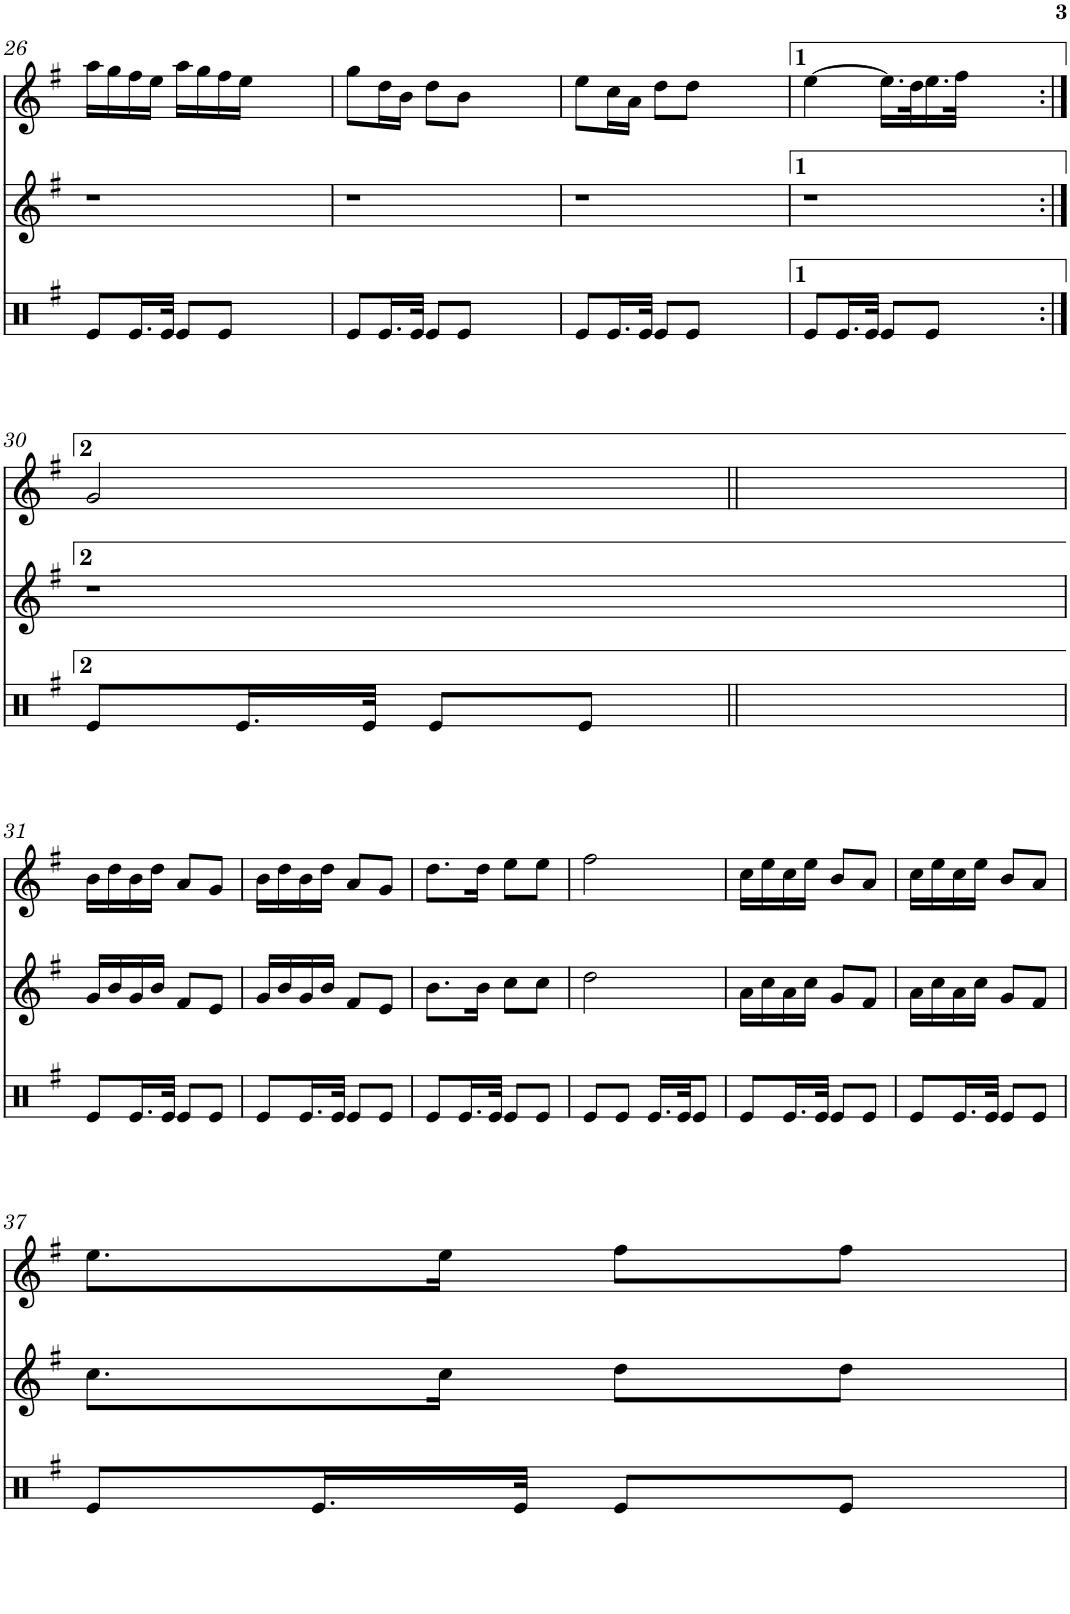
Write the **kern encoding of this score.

**kern	**kern	**kern
*part3	*part2	*part1
*staff3	*staff2	*staff1
*I"Timbal	*I"Gralla 2	*I"Gralla 1
!!LO:PB:g=z
*clefX	*clefG2	*clefG2
*k[f#]	*k[f#]	*k[f#]
*M2/4	*M2/4	*M2/4
=26	=26	=26
8e/L	2r	16aa\LL
.	.	16gg\
16.e/L	.	16ff#\
.	.	16ee\JJ
32e/JJk	.	.
8e/L	.	16aa\LL
.	.	16gg\
8e/J	.	16ff#\
.	.	16ee\JJ
2ryy	2ryy	2ryy
=27	=27	=27
8e/L	2r	8gg\L
16.e/L	.	16dd\L
.	.	16b\JJ
32e/JJk	.	.
8e/L	.	8dd\L
8e/J	.	8b\J
2ryy	2ryy	2ryy
=28	=28	=28
8e/L	2r	8ee\L
16.e/L	.	16cc\L
.	.	16a\JJ
32e/JJk	.	.
8e/L	.	8dd\L
8e/J	.	8dd\J
2ryy	2ryy	2ryy
=29	=29	=29
8e/L	2r	[4ee\
16.e/L	.	.
32e/JJk	.	.
8e/L	.	16.ee\LL]
.	.	32dd\K
8e/J	.	16.ee\
.	.	32ff#\JJk
2ryy	2ryy	2ryy
!!LO:LB:g=z
=30:|!	=30:|!	=30:|!
8e/L	2r	2g/
16.e/L	.	.
32e/JJk	.	.
8e/L	.	.
8e/J	.	.
2ryy	2ryy	2ryy
!!LO:LB:g=z
=31	=31	=31
8e/L	16g/LL	16b\LL
.	16b/	16dd\
16.e/L	16g/	16b\
.	16b/JJ	16dd\JJ
32e/JJk	.	.
8e/L	8f#/L	8a/L
8e/J	8e/J	8g/J
=32	=32	=32
8e/L	16g/LL	16b\LL
.	16b/	16dd\
16.e/L	16g/	16b\
.	16b/JJ	16dd\JJ
32e/JJk	.	.
8e/L	8f#/L	8a/L
8e/J	8e/J	8g/J
=33	=33	=33
8e/L	8.b\L	8.dd\L
16.e/L	.	.
.	16b\Jk	16dd\Jk
32e/JJk	.	.
8e/L	8cc\L	8ee\L
8e/J	8cc\J	8ee\J
=34	=34	=34
8e/L	2dd\	2ff#\
8e/J	.	.
16.e/LL	.	.
32e/JK	.	.
8e/J	.	.
=35	=35	=35
8e/L	16a\LL	16cc\LL
.	16cc\	16ee\
16.e/L	16a\	16cc\
.	16cc\JJ	16ee\JJ
32e/JJk	.	.
8e/L	8g/L	8b/L
8e/J	8f#/J	8a/J
=36	=36	=36
8e/L	16a\LL	16cc\LL
.	16cc\	16ee\
16.e/L	16a\	16cc\
.	16cc\JJ	16ee\JJ
32e/JJk	.	.
8e/L	8g/L	8b/L
8e/J	8f#/J	8a/J
!!LO:LB:g=z
=37	=37	=37
8e/L	8.cc\L	8.ee\L
16.e/L	.	.
.	16cc\Jk	16ee\Jk
32e/JJk	.	.
8e/L	8dd\L	8ff#\L
8e/J	8dd\J	8ff#\J
=	=	=
*-	*-	*-
